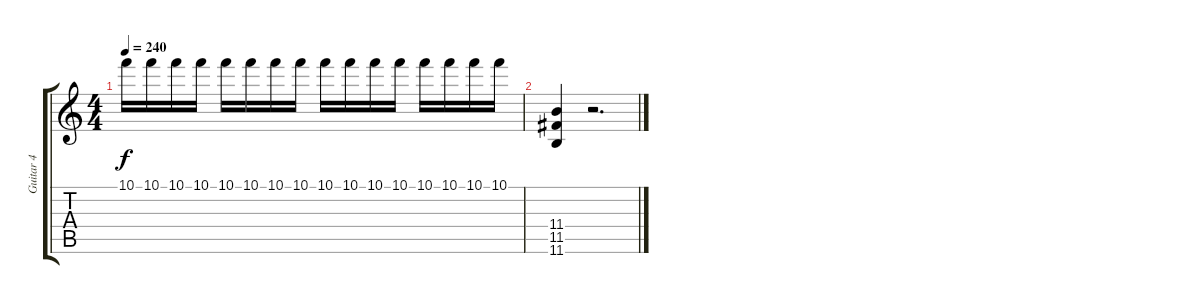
\track ("Guitar 4" "Guitar 4") {instrument distortionguitar}
\staff {score tabs}
\tuning (G4 C4 G3 C3 G2 C2) {hide}
\ts (4 4)
\tempo 240
\clef g2
\ks c
10.1.16{dy f} 10.1.16 10.1.16 10.1.16 10.1.16 10.1.16 10.1.16 10.1.16 10.1.16 10.1.16 10.1.16 10.1.16 10.1.16 10.1.16 10.1.16 10.1.16 |
(11.4 11.5 11.6).4 r.2{d}
